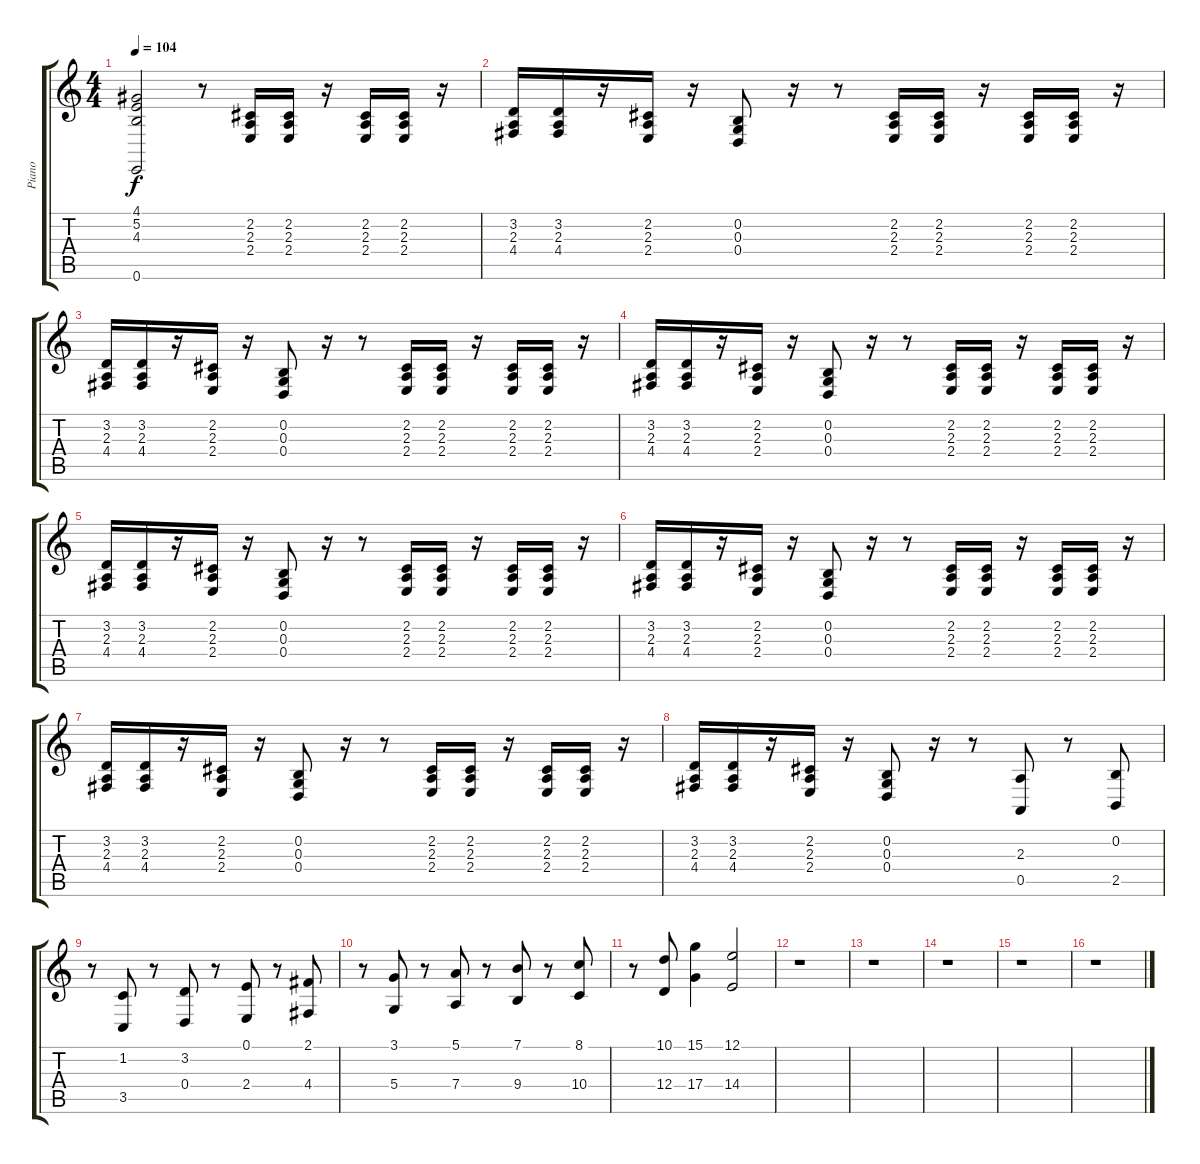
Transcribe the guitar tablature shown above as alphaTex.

\track ("Piano" "Piano") {instrument brightacousticpiano}
\staff {score tabs}
\tuning (E4 B3 G3 D3 A2 E2) {hide}
\ts (4 4)
\tempo 104
\clef g2
\ks c
(4.1 5.2 4.3 0.6).2{dy f} r.8 (2.2 2.3 2.4).16 (2.2 2.3 2.4).16 r.16 (2.2 2.3 2.4).16 (2.2 2.3 2.4).16 r.16 |
(3.2 2.3 4.4).16 (3.2 2.3 4.4).16 r.16 (2.2 2.3 2.4).16 r.16 (0.2 0.3 0.4).8 r.16 r.8 (2.2 2.3 2.4).16 (2.2 2.3 2.4).16 r.16 (2.2 2.3 2.4).16 (2.2 2.3 2.4).16 r.16 |
(3.2 2.3 4.4).16 (3.2 2.3 4.4).16 r.16 (2.2 2.3 2.4).16 r.16 (0.2 0.3 0.4).8 r.16 r.8 (2.2 2.3 2.4).16 (2.2 2.3 2.4).16 r.16 (2.2 2.3 2.4).16 (2.2 2.3 2.4).16 r.16 |
(3.2 2.3 4.4).16 (3.2 2.3 4.4).16 r.16 (2.2 2.3 2.4).16 r.16 (0.2 0.3 0.4).8 r.16 r.8 (2.2 2.3 2.4).16 (2.2 2.3 2.4).16 r.16 (2.2 2.3 2.4).16 (2.2 2.3 2.4).16 r.16 |
(3.2 2.3 4.4).16 (3.2 2.3 4.4).16 r.16 (2.2 2.3 2.4).16 r.16 (0.2 0.3 0.4).8 r.16 r.8 (2.2 2.3 2.4).16 (2.2 2.3 2.4).16 r.16 (2.2 2.3 2.4).16 (2.2 2.3 2.4).16 r.16 |
(3.2 2.3 4.4).16 (3.2 2.3 4.4).16 r.16 (2.2 2.3 2.4).16 r.16 (0.2 0.3 0.4).8 r.16 r.8 (2.2 2.3 2.4).16 (2.2 2.3 2.4).16 r.16 (2.2 2.3 2.4).16 (2.2 2.3 2.4).16 r.16 |
(3.2 2.3 4.4).16 (3.2 2.3 4.4).16 r.16 (2.2 2.3 2.4).16 r.16 (0.2 0.3 0.4).8 r.16 r.8 (2.2 2.3 2.4).16 (2.2 2.3 2.4).16 r.16 (2.2 2.3 2.4).16 (2.2 2.3 2.4).16 r.16 |
(3.2 2.3 4.4).16 (3.2 2.3 4.4).16 r.16 (2.2 2.3 2.4).16 r.16 (0.2 0.3 0.4).8 r.16 r.8 (2.3 0.5).8 r.8 (0.2 2.5).8 |
r.8 (1.2 3.5).8 r.8 (3.2 0.4).8 r.8 (0.1 2.4).8 r.8 (2.1 4.4).8 |
r.8 (3.1 5.4).8 r.8 (5.1 7.4).8 r.8 (7.1 9.4).8 r.8 (8.1 10.4).8 |
r.8 (10.1 12.4).8 (15.1 17.4).4 (12.1 14.4).2 |
r.1 |
r.1 |
r.1 |
r.1 |
r.1
